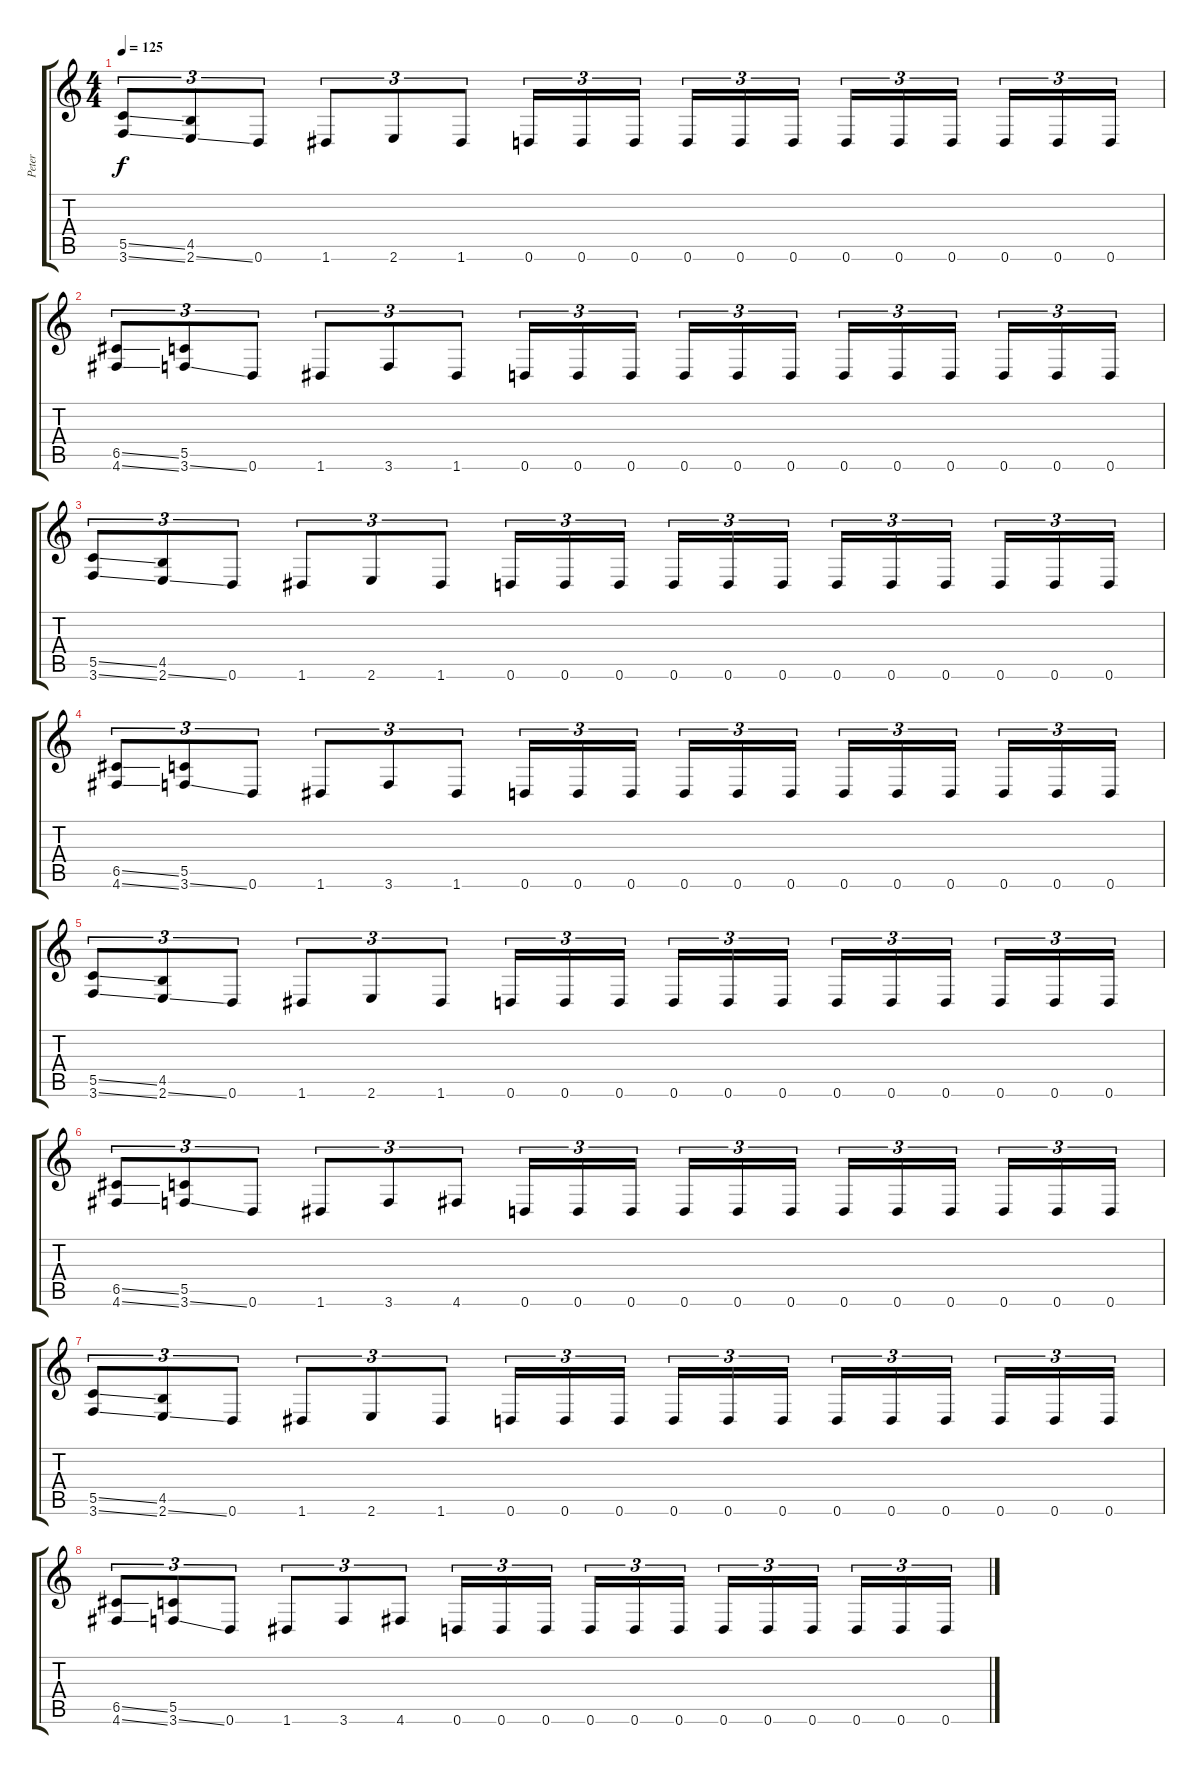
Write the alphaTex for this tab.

\track ("Peter" "Peter") {instrument overdrivenguitar}
\staff {score tabs}
\tuning (D4 A3 F3 C3 G2 D2) {hide}
\ts (4 4)
\tempo 125
\clef g2
\ks c
(5.5{ss} 3.6{ss}).8{tu (3 2) dy f instrument overdrivenguitar} (4.5 2.6{ss}).8{tu (3 2)} 0.6.8{tu (3 2)} 1.6.8{tu (3 2)} 2.6.8{tu (3 2)} 1.6.8{tu (3 2)} 0.6.16{tu (3 2)} 0.6.16{tu (3 2)} 0.6.16{tu (3 2)} 0.6.16{tu (3 2)} 0.6.16{tu (3 2)} 0.6.16{tu (3 2)} 0.6.16{tu (3 2)} 0.6.16{tu (3 2)} 0.6.16{tu (3 2)} 0.6.16{tu (3 2)} 0.6.16{tu (3 2)} 0.6.16{tu (3 2)} |
(6.5{ss} 4.6{ss}).8{tu (3 2)} (5.5 3.6{ss}).8{tu (3 2)} 0.6.8{tu (3 2)} 1.6.8{tu (3 2)} 3.6.8{tu (3 2)} 1.6.8{tu (3 2)} 0.6.16{tu (3 2)} 0.6.16{tu (3 2)} 0.6.16{tu (3 2)} 0.6.16{tu (3 2)} 0.6.16{tu (3 2)} 0.6.16{tu (3 2)} 0.6.16{tu (3 2)} 0.6.16{tu (3 2)} 0.6.16{tu (3 2)} 0.6.16{tu (3 2)} 0.6.16{tu (3 2)} 0.6.16{tu (3 2)} |
(5.5{ss} 3.6{ss}).8{tu (3 2)} (4.5 2.6{ss}).8{tu (3 2)} 0.6.8{tu (3 2)} 1.6.8{tu (3 2)} 2.6.8{tu (3 2)} 1.6.8{tu (3 2)} 0.6.16{tu (3 2)} 0.6.16{tu (3 2)} 0.6.16{tu (3 2)} 0.6.16{tu (3 2)} 0.6.16{tu (3 2)} 0.6.16{tu (3 2)} 0.6.16{tu (3 2)} 0.6.16{tu (3 2)} 0.6.16{tu (3 2)} 0.6.16{tu (3 2)} 0.6.16{tu (3 2)} 0.6.16{tu (3 2)} |
(6.5{ss} 4.6{ss}).8{tu (3 2)} (5.5 3.6{ss}).8{tu (3 2)} 0.6.8{tu (3 2)} 1.6.8{tu (3 2)} 3.6.8{tu (3 2)} 1.6.8{tu (3 2)} 0.6.16{tu (3 2)} 0.6.16{tu (3 2)} 0.6.16{tu (3 2)} 0.6.16{tu (3 2)} 0.6.16{tu (3 2)} 0.6.16{tu (3 2)} 0.6.16{tu (3 2)} 0.6.16{tu (3 2)} 0.6.16{tu (3 2)} 0.6.16{tu (3 2)} 0.6.16{tu (3 2)} 0.6.16{tu (3 2)} |
(5.5{ss} 3.6{ss}).8{tu (3 2)} (4.5 2.6{ss}).8{tu (3 2)} 0.6.8{tu (3 2)} 1.6.8{tu (3 2)} 2.6.8{tu (3 2)} 1.6.8{tu (3 2)} 0.6.16{tu (3 2)} 0.6.16{tu (3 2)} 0.6.16{tu (3 2)} 0.6.16{tu (3 2)} 0.6.16{tu (3 2)} 0.6.16{tu (3 2)} 0.6.16{tu (3 2)} 0.6.16{tu (3 2)} 0.6.16{tu (3 2)} 0.6.16{tu (3 2)} 0.6.16{tu (3 2)} 0.6.16{tu (3 2)} |
(6.5{ss} 4.6{ss}).8{tu (3 2)} (5.5 3.6{ss}).8{tu (3 2)} 0.6.8{tu (3 2)} 1.6.8{tu (3 2)} 3.6.8{tu (3 2)} 4.6.8{tu (3 2)} 0.6.16{tu (3 2)} 0.6.16{tu (3 2)} 0.6.16{tu (3 2)} 0.6.16{tu (3 2)} 0.6.16{tu (3 2)} 0.6.16{tu (3 2)} 0.6.16{tu (3 2)} 0.6.16{tu (3 2)} 0.6.16{tu (3 2)} 0.6.16{tu (3 2)} 0.6.16{tu (3 2)} 0.6.16{tu (3 2)} |
(5.5{ss} 3.6{ss}).8{tu (3 2)} (4.5 2.6{ss}).8{tu (3 2)} 0.6.8{tu (3 2)} 1.6.8{tu (3 2)} 2.6.8{tu (3 2)} 1.6.8{tu (3 2)} 0.6.16{tu (3 2)} 0.6.16{tu (3 2)} 0.6.16{tu (3 2)} 0.6.16{tu (3 2)} 0.6.16{tu (3 2)} 0.6.16{tu (3 2)} 0.6.16{tu (3 2)} 0.6.16{tu (3 2)} 0.6.16{tu (3 2)} 0.6.16{tu (3 2)} 0.6.16{tu (3 2)} 0.6.16{tu (3 2)} |
(6.5{ss} 4.6{ss}).8{tu (3 2)} (5.5 3.6{ss}).8{tu (3 2)} 0.6.8{tu (3 2)} 1.6.8{tu (3 2)} 3.6.8{tu (3 2)} 4.6.8{tu (3 2)} 0.6.16{tu (3 2)} 0.6.16{tu (3 2)} 0.6.16{tu (3 2)} 0.6.16{tu (3 2)} 0.6.16{tu (3 2)} 0.6.16{tu (3 2)} 0.6.16{tu (3 2)} 0.6.16{tu (3 2)} 0.6.16{tu (3 2)} 0.6.16{tu (3 2)} 0.6.16{tu (3 2)} 0.6.16{tu (3 2)}
